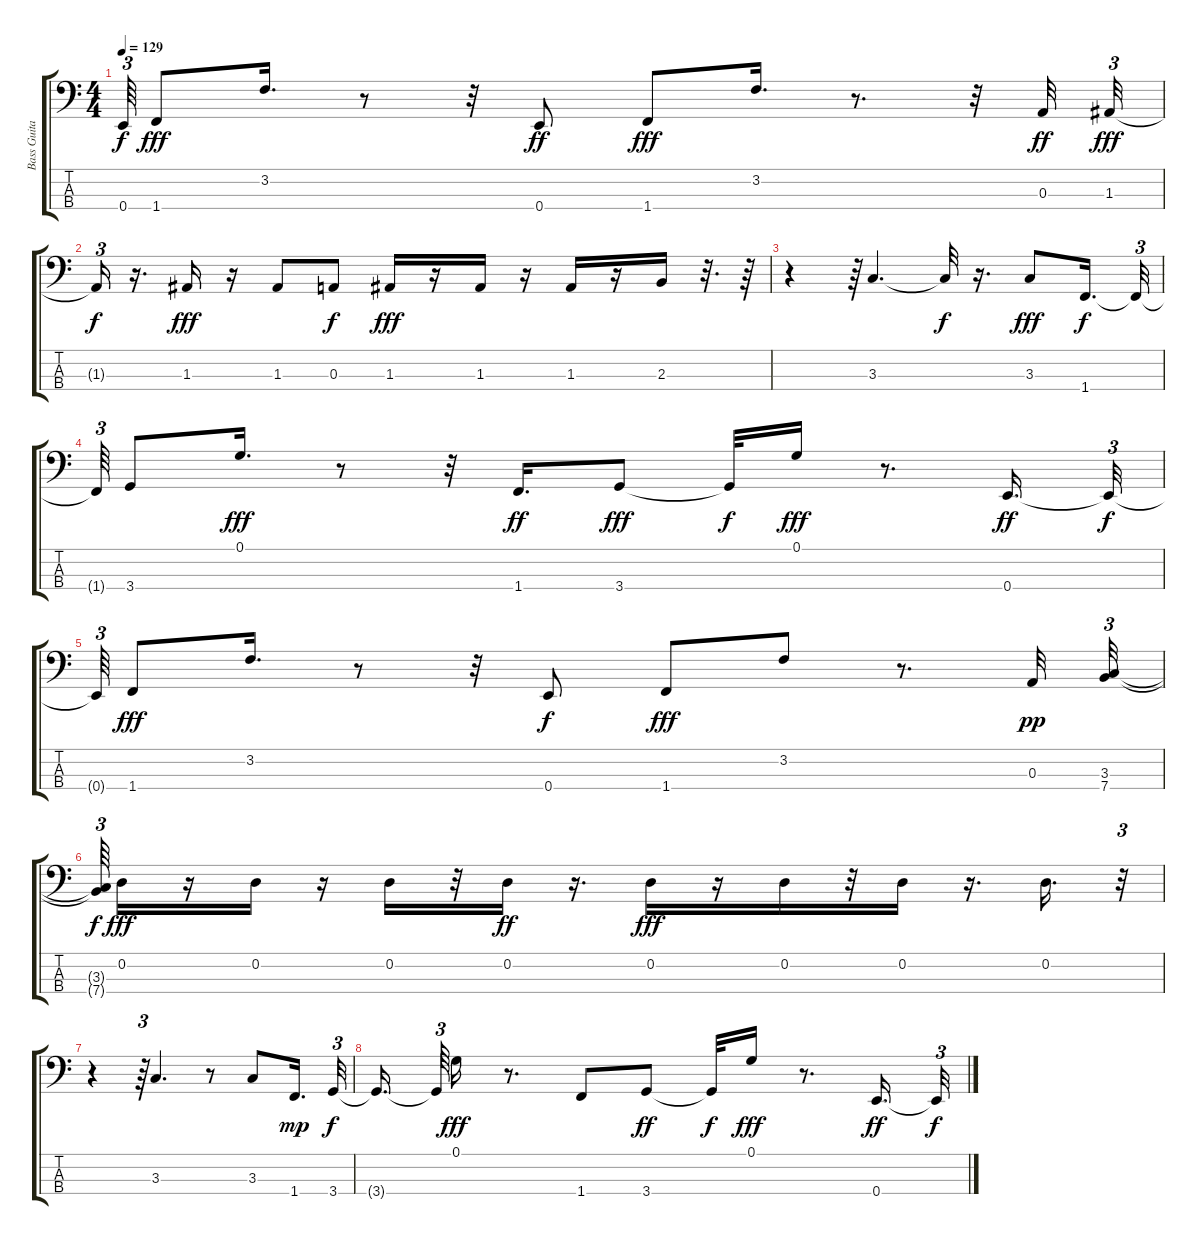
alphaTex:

\track ("Bass Guitar" "Bass Guita") {instrument electricbassfinger}
\staff {score tabs}
\tuning (G2 D2 A1 E1) {hide}
\ts (4 4)
\tempo 129
\clef f4
\ks c
0.4{t}.64{tu (3 2) dy f} 1.4.8{dy fff} 3.2.16{d} r.8 r.32 0.4.8{dy ff} 1.4.8{dy fff} 3.2.16{d} r.8{d} r.32 0.3.32{dy ff} 1.3.32{tu (3 2) dy fff} |
1.3{t}.16{tu (3 2) dy f} r.16{d} 1.3.16{dy fff} r.16 1.3.8 0.3.8{dy f} 1.3.16{dy fff} r.16 1.3.16 r.16 1.3.16 r.16 2.3.16 r.32{d} r.64 |
r.4 r.64{tu (3 2)} 3.3.4{d} 3.3{t}.32{dy f} r.16{d} 3.3.8{dy fff} 1.4.16{d dy f} 1.4{t}.32{tu (3 2)} |
1.4{t}.64{tu (3 2)} 3.4.8 0.1.16{d dy fff} r.8 r.32 1.4.16{d dy ff} 3.4.8{dy fff} 3.4{t}.32{dy f} 0.1.16{dy fff} r.8{d} 0.4.16{d dy ff} 0.4{t}.32{tu (3 2) dy f} |
0.4{t}.64{tu (3 2)} 1.4.8{dy fff} 3.2.16{d} r.8 r.32 0.4.8{dy f} 1.4.8{dy fff} 3.2.8 r.8{d} 0.3.32{dy pp} (3.3 7.4).32{tu (3 2)} |
(3.3{t} 7.4{t}).64{tu (3 2) dy f} 0.2.16{dy fff} r.16 0.2.16 r.16 0.2.16 r.32 0.2.16{dy ff} r.16{d} 0.2.16{dy fff} r.16 0.2.16 r.32 0.2.16 r.16{d} 0.2.16{d} r.32{tu (3 2)} |
r.4 r.64{tu (3 2)} 3.3.4{d} r.8 3.3.8 1.4.16{d dy mp} 3.4.32{tu (3 2) dy f} |
3.4{t}.16{d beam splitsecondary} 3.4{t}.64{tu (3 2)} 0.1.16{dy fff} r.8{d} 1.4.8 3.4.8{dy ff} 3.4{t}.32{dy f} 0.1.16{dy fff} r.8{d} 0.4.16{d dy ff} 0.4{t}.32{tu (3 2) dy f}
